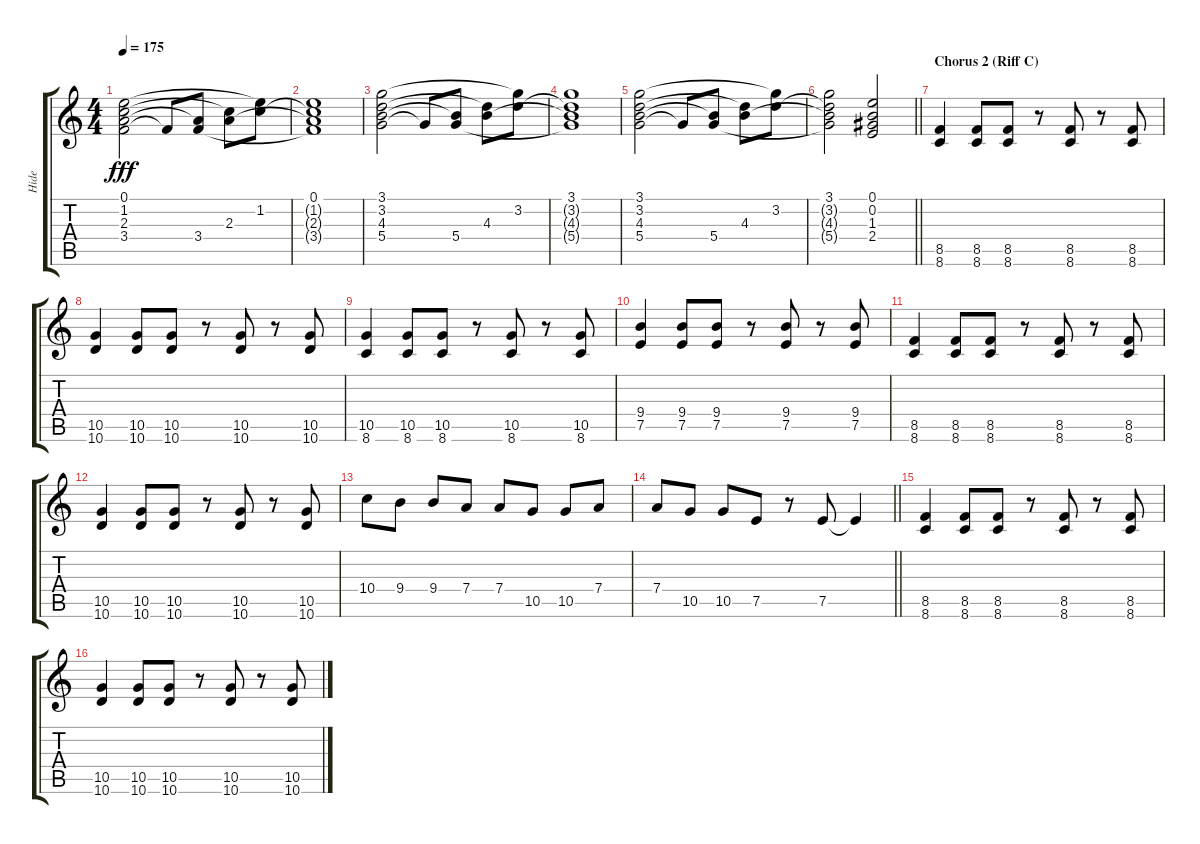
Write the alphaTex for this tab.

\track ("Hide" "Hide") {instrument distortionguitar}
\staff {score tabs}
\tuning (E4 B3 G3 D3 A2 E2) {hide}
\ts (4 4)
\tempo 175
\clef g2
\ks c
(0.1 1.2 2.3 3.4).2{dy fff} 3.4{t}.8 (2.3{t} 3.4).8 (1.2{t} 2.3).8 (0.1{t} 1.2).8 |
(0.1 1.2{t} 2.3{t} 3.4{t}).1 |
(3.1 3.2 4.3 5.4).2 5.4{t}.8 (4.3{t} 5.4).8 (3.2{t} 4.3).8 (3.1{t} 3.2).8 |
(3.1 3.2{t} 4.3{t} 5.4{t}).1 |
(3.1 3.2 4.3 5.4).2 5.4{t}.8 (4.3{t} 5.4).8 (3.2{t} 4.3).8 (3.1{t} 3.2).8 |
\barLineRight lightlight
(3.1 3.2{t} 4.3{t} 5.4{t}).2 (0.1 0.2 1.3 2.4).2 |
\section ("" "Chorus 2 (Riff C)")
(8.5 8.6).4 (8.5 8.6).8 (8.5 8.6).8 r.8 (8.5 8.6).8 r.8 (8.5 8.6).8 |
(10.5 10.6).4 (10.5 10.6).8 (10.5 10.6).8 r.8 (10.5 10.6).8 r.8 (10.5 10.6).8 |
(10.5 8.6).4 (10.5 8.6).8 (10.5 8.6).8 r.8 (10.5 8.6).8 r.8 (10.5 8.6).8 |
(9.4 7.5).4 (9.4 7.5).8 (9.4 7.5).8 r.8 (9.4 7.5).8 r.8 (9.4 7.5).8 |
(8.5 8.6).4 (8.5 8.6).8 (8.5 8.6).8 r.8 (8.5 8.6).8 r.8 (8.5 8.6).8 |
(10.5 10.6).4 (10.5 10.6).8 (10.5 10.6).8 r.8 (10.5 10.6).8 r.8 (10.5 10.6).8 |
10.4.8 9.4.8 9.4.8 7.4.8 7.4.8 10.5.8 10.5.8 7.4.8 |
\barLineRight lightlight
7.4.8 10.5.8 10.5.8 7.5.8 r.8 7.5.8 7.5{t}.4 |
(8.5 8.6).4 (8.5 8.6).8 (8.5 8.6).8 r.8 (8.5 8.6).8 r.8 (8.5 8.6).8 |
(10.5 10.6).4 (10.5 10.6).8 (10.5 10.6).8 r.8 (10.5 10.6).8 r.8 (10.5 10.6).8
